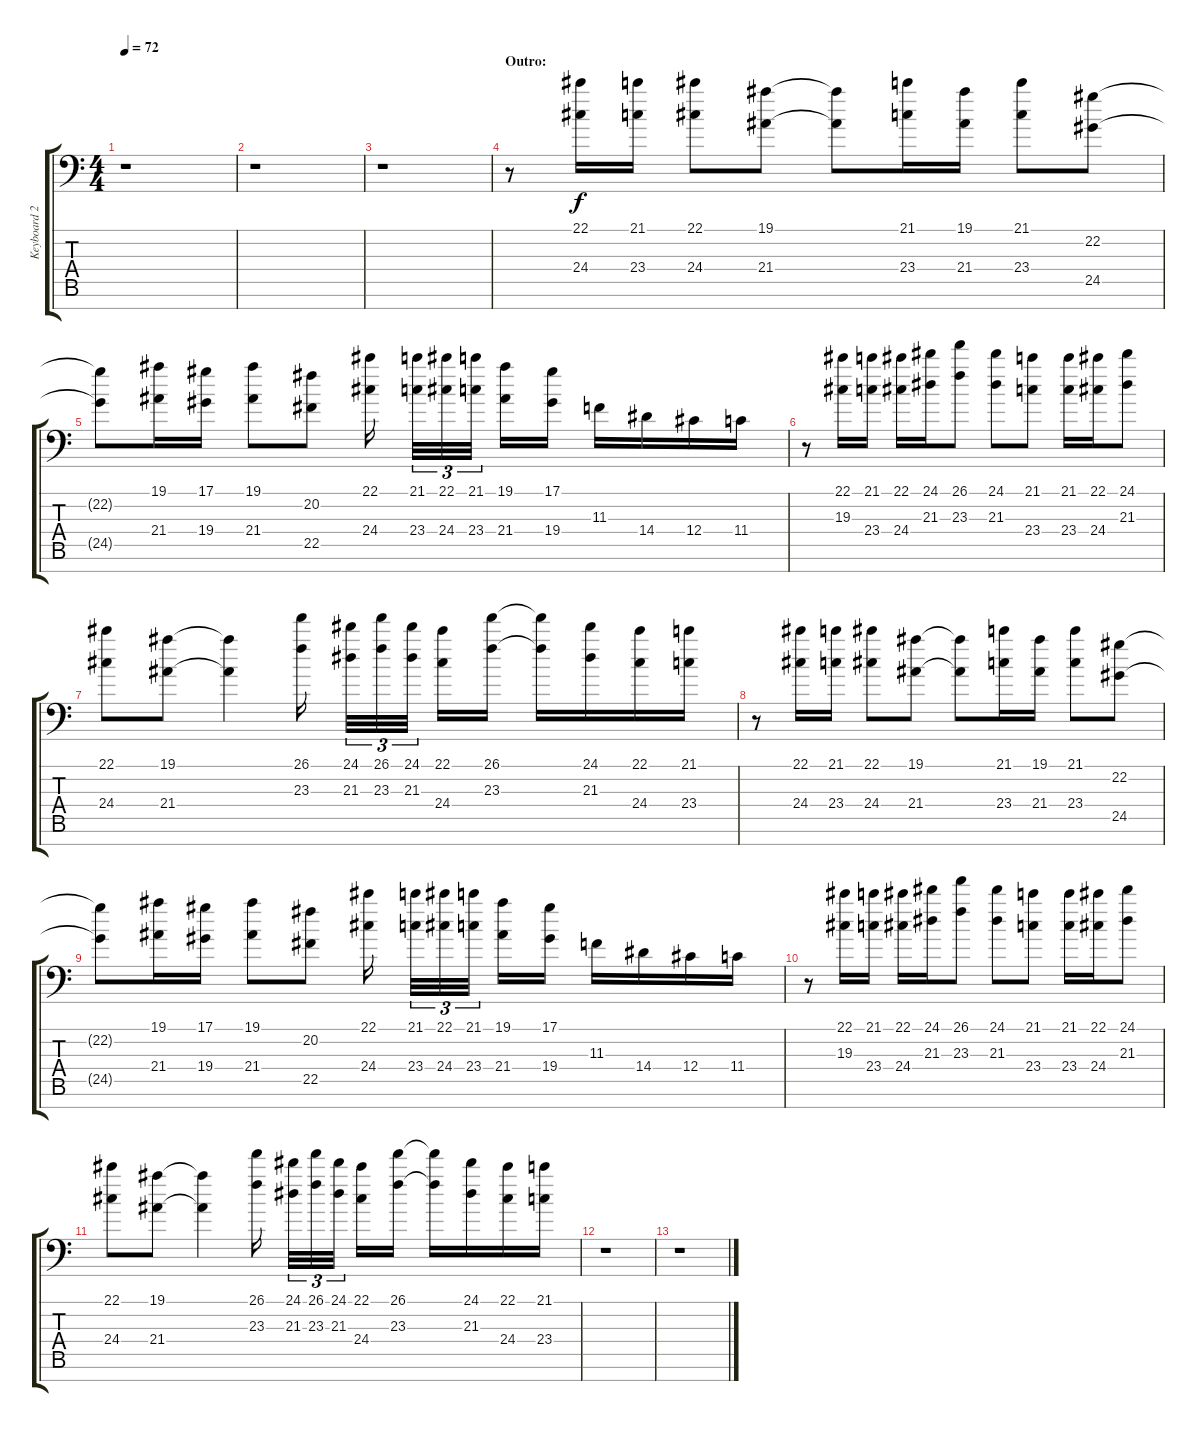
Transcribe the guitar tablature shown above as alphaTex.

\track ("Keyboard 2" "Keyboard 2") {instrument stringensemble1}
\staff {score tabs}
\tuning (Eb4 Bb3 Gb3 Db3 Ab2 Eb2 Bb1) {hide}
\ts (4 4)
\tempo 72
\clef f4
\ks c
r.1{dy f} |
r.1 |
r.1 |
\section ("" "Outro:")
r.8{volume 8 instrument stringensemble1} (22.1 24.4).16 (21.1 23.4).16 (22.1 24.4).8 (19.1 21.4).8 (19.1{t} 21.4{t}).8 (21.1 23.4).16 (19.1 21.4).16 (21.1 23.4).8 (22.2 24.5).8 |
(22.2{t} 24.5{t}).8 (19.1 21.4).16 (17.1 19.4).16 (19.1 21.4).8 (20.2 22.5).8 (22.1 24.4).16 (21.1 23.4).32{tu (3 2)} (22.1 24.4).32{tu (3 2)} (21.1 23.4).32{tu (3 2)} (19.1 21.4).16 (17.1 19.4).16 11.3.16 14.4.16 12.4.16 11.4.16 |
r.8 (22.1 19.3).16 (21.1 23.4).16 (22.1 24.4).16 (24.1 21.3).16 (26.1 23.3).8 (24.1 21.3).8 (21.1 23.4).8 (21.1 23.4).16 (22.1 24.4).16 (24.1 21.3).8 |
(22.1 24.4).8 (19.1 21.4).8 (19.1{t} 21.4{t}).4 (26.1 23.3).16 (24.1 21.3).32{tu (3 2)} (26.1 23.3).32{tu (3 2)} (24.1 21.3).32{tu (3 2)} (22.1 24.4).16 (26.1 23.3).16 (26.1{t} 23.3{t}).16 (24.1 21.3).16 (22.1 24.4).16 (21.1 23.4).16 |
r.8 (22.1 24.4).16 (21.1 23.4).16 (22.1 24.4).8 (19.1 21.4).8 (19.1{t} 21.4{t}).8 (21.1 23.4).16 (19.1 21.4).16 (21.1 23.4).8 (22.2 24.5).8 |
(22.2{t} 24.5{t}).8 (19.1 21.4).16 (17.1 19.4).16 (19.1 21.4).8 (20.2 22.5).8 (22.1 24.4).16 (21.1 23.4).32{tu (3 2)} (22.1 24.4).32{tu (3 2)} (21.1 23.4).32{tu (3 2)} (19.1 21.4).16 (17.1 19.4).16 11.3.16 14.4.16 12.4.16 11.4.16 |
r.8 (22.1 19.3).16 (21.1 23.4).16 (22.1 24.4).16 (24.1 21.3).16 (26.1 23.3).8 (24.1 21.3).8 (21.1 23.4).8 (21.1 23.4).16 (22.1 24.4).16 (24.1 21.3).8 |
(22.1 24.4).8 (19.1 21.4).8 (19.1{t} 21.4{t}).4 (26.1 23.3).16 (24.1 21.3).32{tu (3 2)} (26.1 23.3).32{tu (3 2)} (24.1 21.3).32{tu (3 2)} (22.1 24.4).16 (26.1 23.3).16 (26.1{t} 23.3{t}).16 (24.1 21.3).16 (22.1 24.4).16 (21.1 23.4).16 |
r.1 |
r.1
